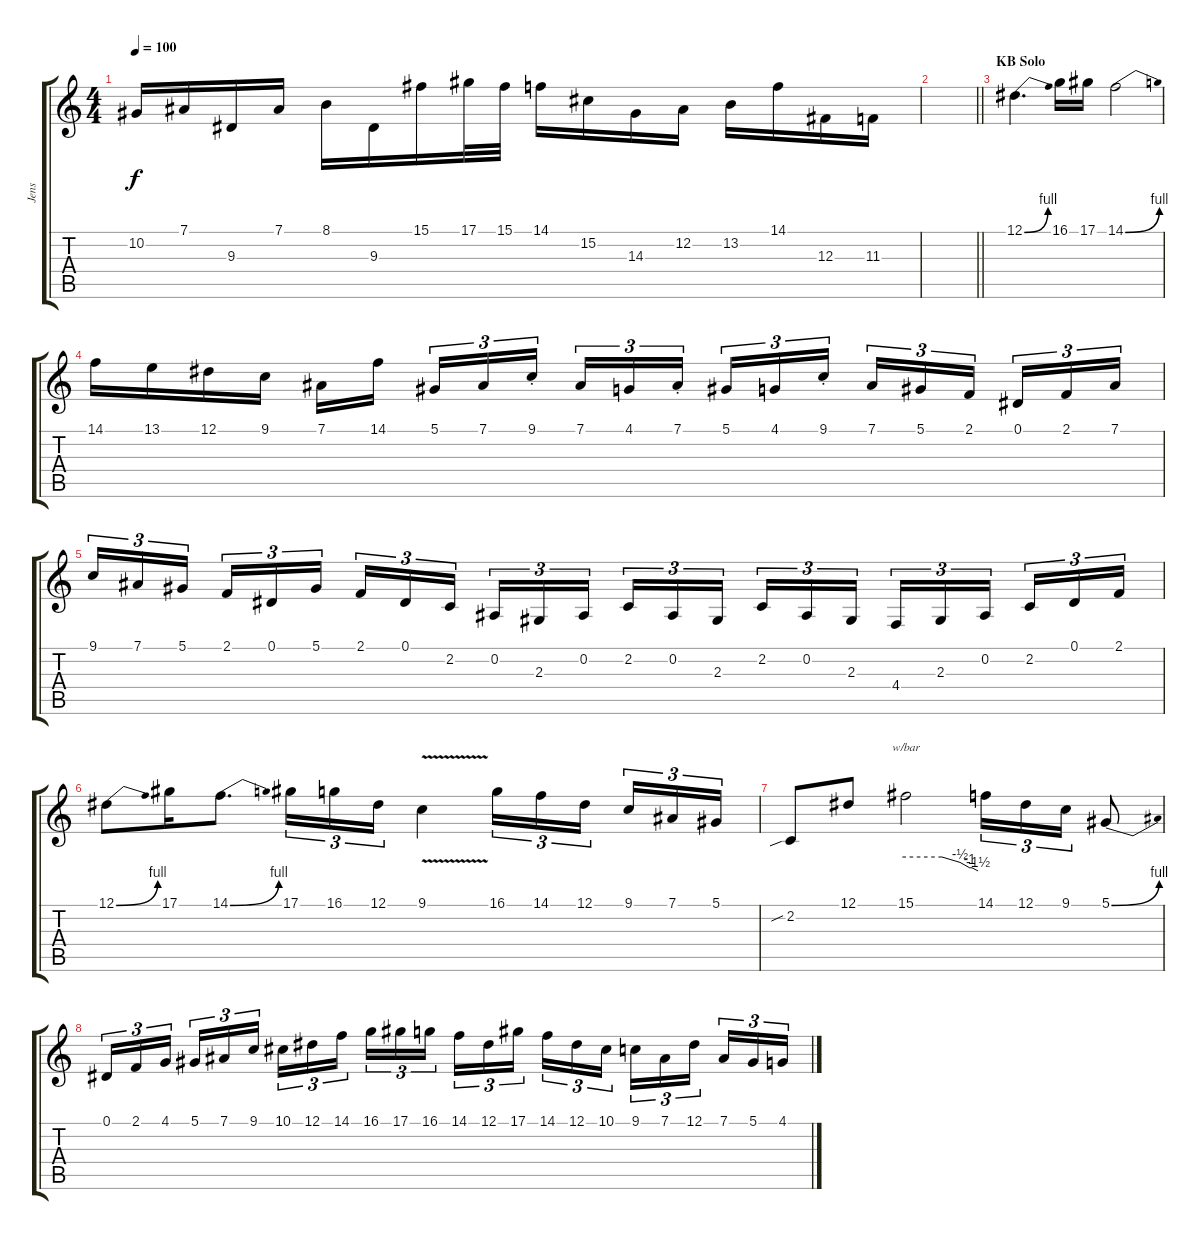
\track ("Jens" "Jens") {instrument lead2sawtooth}
\staff {score tabs}
\tuning (Eb4 Bb3 Gb3 Db3 Ab2 Eb2) {hide}
\ts (4 4)
\tempo 100
\clef g2
\ks c
10.2.16{dy f} 7.1.16 9.3.16 7.1.16 8.1.16 9.3.16 15.1.16 17.1.32 15.1.32 14.1.16 15.2.16 14.3.16 12.2.16 13.2.16 14.1.16 12.3.16 11.3.16 |
\barLineRight lightlight
|
\section ("" "KB Solo")
12.1{be (bend 0 0 60 4)}.4{d volume 14 instrument lead1square} 16.1.16 17.1.16 14.1{be (bend 0 0 60 4)}.2 |
14.1.16 13.1.16 12.1.16 9.1.16 7.1.16 14.1.16{beam splitsecondary} 5.1.16{tu (3 2)} 7.1.16{tu (3 2)} 9.1{st}.16{tu (3 2)} 7.1.16{tu (3 2)} 4.1.16{tu (3 2)} 7.1{st}.16{tu (3 2) beam splitsecondary} 5.1.16{tu (3 2)} 4.1.16{tu (3 2)} 9.1{st}.16{tu (3 2)} 7.1.16{tu (3 2)} 5.1.16{tu (3 2)} 2.1.16{tu (3 2) beam splitsecondary} 0.1.16{tu (3 2)} 2.1.16{tu (3 2)} 7.1.16{tu (3 2)} |
9.1.16{tu (3 2)} 7.1.16{tu (3 2)} 5.1.16{tu (3 2) beam splitsecondary} 2.1.16{tu (3 2)} 0.1.16{tu (3 2)} 5.1.16{tu (3 2)} 2.1.16{tu (3 2)} 0.1.16{tu (3 2)} 2.2.16{tu (3 2) beam splitsecondary} 0.2.16{tu (3 2)} 2.3.16{tu (3 2)} 0.2.16{tu (3 2)} 2.2.16{tu (3 2)} 0.2.16{tu (3 2)} 2.3.16{tu (3 2) beam splitsecondary} 2.2.16{tu (3 2)} 0.2.16{tu (3 2)} 2.3.16{tu (3 2)} 4.4.16{tu (3 2)} 2.3.16{tu (3 2)} 0.2.16{tu (3 2) beam splitsecondary} 2.2.16{tu (3 2)} 0.1.16{tu (3 2)} 2.1.16{tu (3 2)} |
12.1{be (bend 0 0 60 4)}.8 17.1.16 14.1{be (bend 0 0 60 4)}.8{d} 17.1.16{tu (3 2)} 16.1.16{tu (3 2)} 12.1.16{tu (3 2)} 9.1{v}.4 16.1.16{tu (3 2)} 14.1.16{tu (3 2)} 12.1.16{tu (3 2) beam splitsecondary} 9.1.16{tu (3 2)} 7.1.16{tu (3 2)} 5.1.16{tu (3 2)} |
2.2{sib}.8 12.1.8 15.1.2{tbe (custom default 0 0 30 0 45 -2 53 -4 55 -4 60 -6)} 14.1.16{tu (3 2)} 12.1.16{tu (3 2)} 9.1.16{tu (3 2)} 5.1{be (bend 0 0 60 4)}.8 |
0.1.16{tu (3 2)} 2.1.16{tu (3 2)} 4.1.16{tu (3 2) beam splitsecondary} 5.1.16{tu (3 2)} 7.1.16{tu (3 2)} 9.1.16{tu (3 2)} 10.1.16{tu (3 2)} 12.1.16{tu (3 2)} 14.1.16{tu (3 2) beam splitsecondary} 16.1.16{tu (3 2)} 17.1.16{tu (3 2)} 16.1.16{tu (3 2)} 14.1.16{tu (3 2)} 12.1.16{tu (3 2)} 17.1.16{tu (3 2) beam splitsecondary} 14.1.16{tu (3 2)} 12.1.16{tu (3 2)} 10.1.16{tu (3 2)} 9.1.16{tu (3 2)} 7.1.16{tu (3 2)} 12.1.16{tu (3 2) beam splitsecondary} 7.1.16{tu (3 2)} 5.1.16{tu (3 2)} 4.1.16{tu (3 2)}
